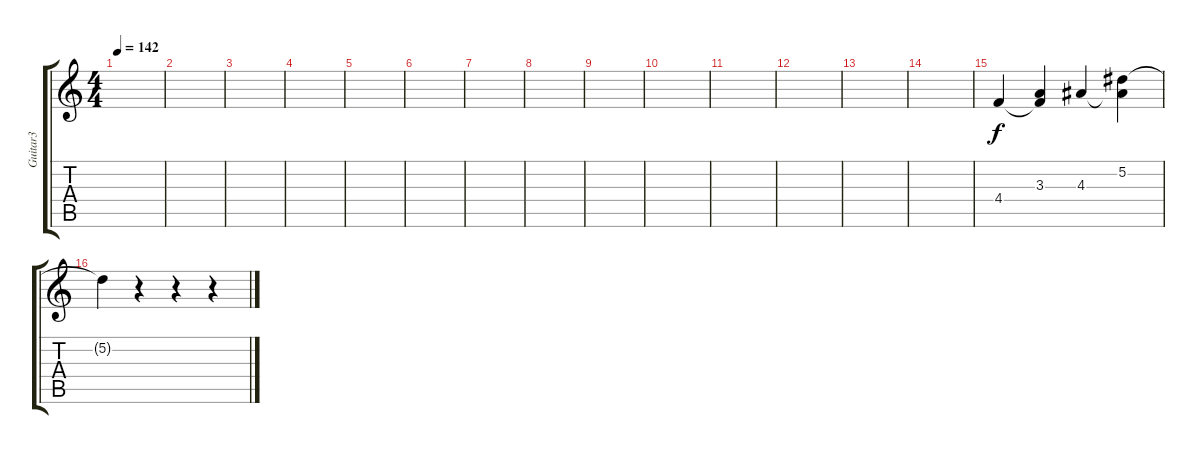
\track ("Guitar3" "Guitar3") {instrument distortionguitar}
\staff {score tabs}
\tuning (Eb4 Bb3 Gb3 Db3 Ab2 Eb2) {hide}
\ts (4 4)
\tempo 142
\clef g2
\ks c
|
|
|
|
|
|
|
|
|
|
|
|
|
|
4.4.4 (3.3 4.4{t}).4 4.3.4 (5.2 4.3{t}).4 |
5.2{t}.4 r.4 r.4 r.4
